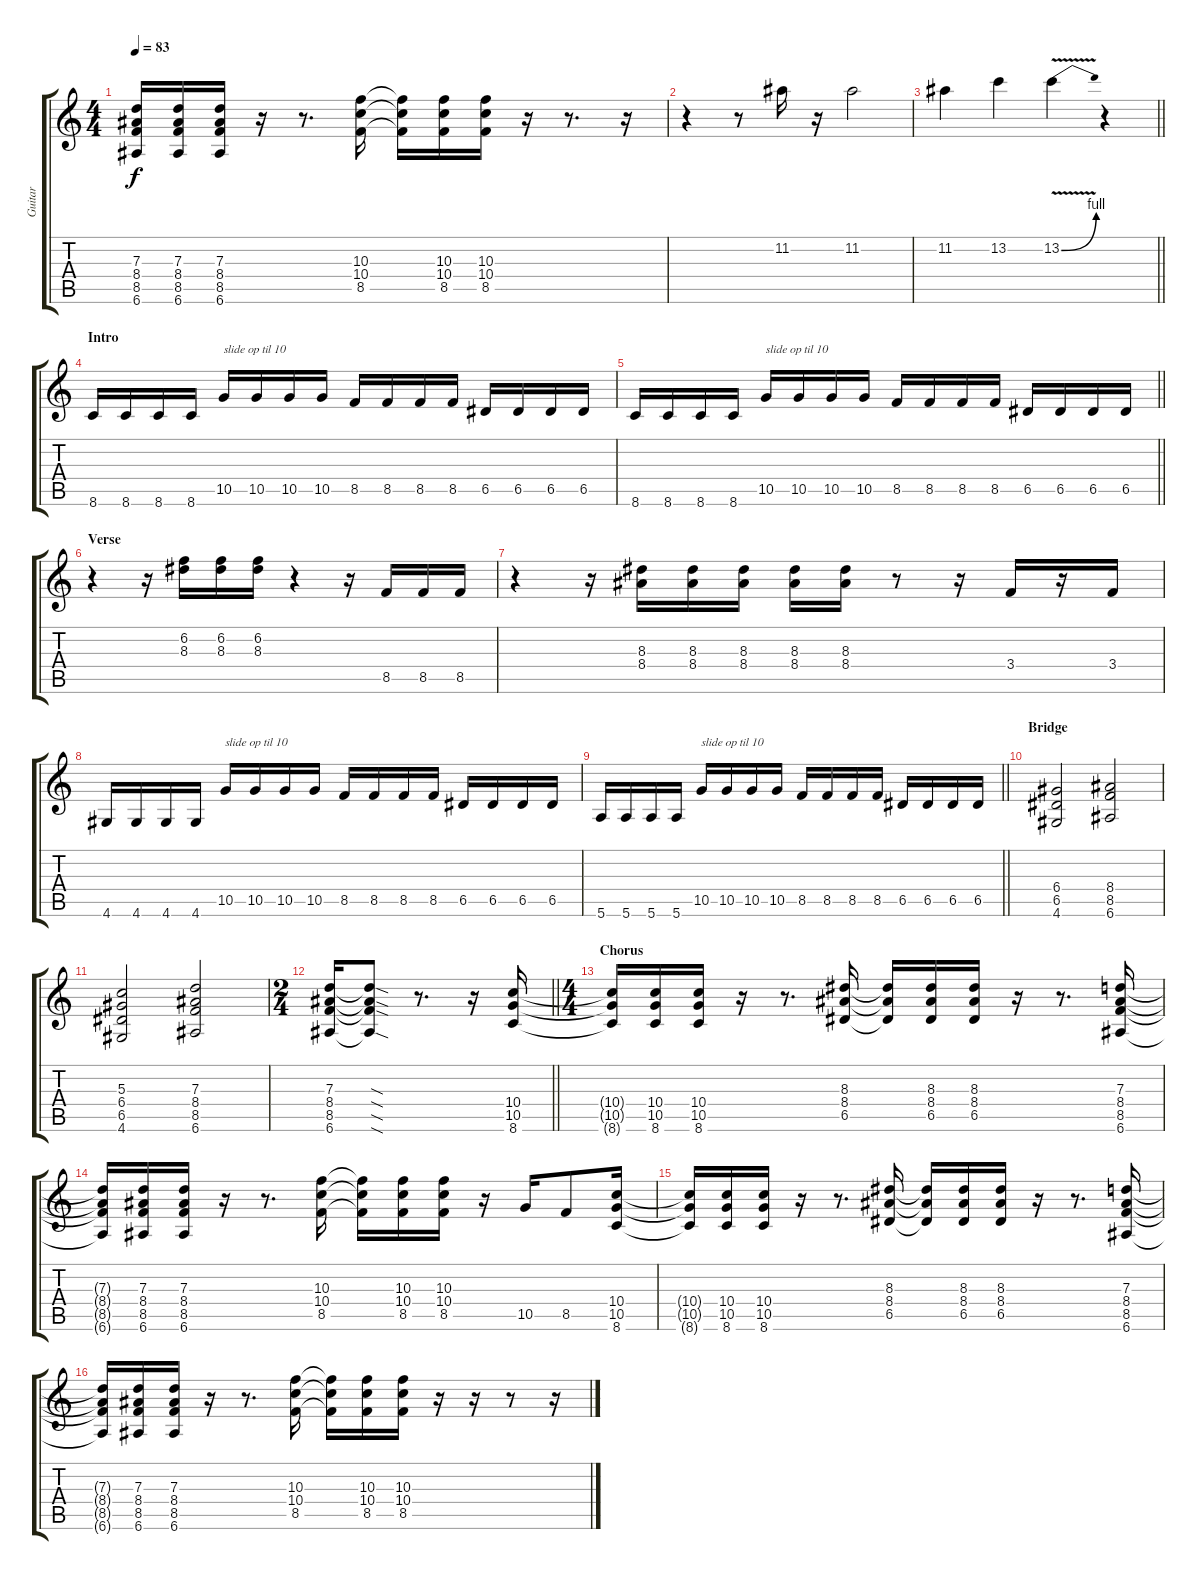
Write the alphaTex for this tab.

\track ("Guitar" "Guitar") {instrument overdrivenguitar}
\staff {score tabs}
\tuning (E4 B3 G3 D3 A2 E2) {hide}
\ts (4 4)
\tempo 83
\clef g2
\ks c
(7.3{t} 8.4{t} 8.5{t} 6.6{t}).16{dy f} (7.3 8.4 8.5 6.6).16 (7.3 8.4 8.5 6.6).16 r.16 r.8{d} (10.3 10.4 8.5).16 (10.3{t} 10.4{t} 8.5{t}).16 (10.3 10.4 8.5).16 (10.3 10.4 8.5).16 r.16 r.8{d} r.16 |
r.4 r.8 11.2.16 r.16 11.2.2 |
\barLineRight lightlight
11.2.4 13.2.4 13.2{be (bend 0 0 60 4) v}.4 r.4 |
\section ("" "Intro")
8.6.16{volume 13 instrument overdrivenguitar} 8.6.16 8.6.16 8.6.16 10.5.16{txt "slide op til 10"} 10.5.16 10.5.16 10.5.16 8.5.16 8.5.16 8.5.16 8.5.16 6.5.16 6.5.16 6.5.16 6.5.16 |
\barLineRight lightlight
8.6.16 8.6.16 8.6.16 8.6.16 10.5.16{txt "slide op til 10"} 10.5.16 10.5.16 10.5.16 8.5.16 8.5.16 8.5.16 8.5.16 6.5.16 6.5.16 6.5.16 6.5.16 |
\section ("" "Verse")
r.4 r.16 (6.2 8.3).16 (6.2 8.3).16 (6.2 8.3).16 r.4 r.16 8.5.16 8.5.16 8.5.16 |
r.4 r.16 (8.3 8.4).16 (8.3 8.4).16 (8.3 8.4).16 (8.3 8.4).16 (8.3 8.4).16 r.8 r.16 3.4.16 r.16 3.4.16 |
4.6.16 4.6.16 4.6.16 4.6.16 10.5.16{txt "slide op til 10"} 10.5.16 10.5.16 10.5.16 8.5.16 8.5.16 8.5.16 8.5.16 6.5.16 6.5.16 6.5.16 6.5.16 |
\barLineRight lightlight
5.6.16 5.6.16 5.6.16 5.6.16 10.5.16{txt "slide op til 10"} 10.5.16 10.5.16 10.5.16 8.5.16 8.5.16 8.5.16 8.5.16 6.5.16 6.5.16 6.5.16 6.5.16 |
\section ("" "Bridge")
(6.4 6.5 4.6).2{volume 11 instrument distortionguitar} (8.4 8.5 6.6).2 |
(5.3 6.4 6.5 4.6).2 (7.3 8.4 8.5 6.6).2 |
\ts (2 4)
\barLineRight lightlight
(7.3 8.4 8.5 6.6).16 (7.3{sod t} 8.4{sod t} 8.5{sod t} 6.6{sod t}).8 r.8{d} r.16 (10.4 10.5 8.6).16 |
\ts (4 4)
\section ("" "Chorus")
(10.4{t} 10.5{t} 8.6{t}).16 (10.4 10.5 8.6).16 (10.4 10.5 8.6).16 r.16 r.8{d} (8.3 8.4 6.5).16 (8.3{t} 8.4{t} 6.5{t}).16 (8.3 8.4 6.5).16 (8.3 8.4 6.5).16 r.16 r.8{d} (7.3 8.4 8.5 6.6).16 |
(7.3{t} 8.4{t} 8.5{t} 6.6{t}).16 (7.3 8.4 8.5 6.6).16 (7.3 8.4 8.5 6.6).16 r.16 r.8{d} (10.3 10.4 8.5).16 (10.3{t} 10.4{t} 8.5{t}).16 (10.3 10.4 8.5).16 (10.3 10.4 8.5).16 r.16 10.5.16 8.5.8 (10.4 10.5 8.6).16 |
(10.4{t} 10.5{t} 8.6{t}).16 (10.4 10.5 8.6).16 (10.4 10.5 8.6).16 r.16 r.8{d} (8.3 8.4 6.5).16 (8.3{t} 8.4{t} 6.5{t}).16 (8.3 8.4 6.5).16 (8.3 8.4 6.5).16 r.16 r.8{d} (7.3 8.4 8.5 6.6).16 |
(7.3{t} 8.4{t} 8.5{t} 6.6{t}).16 (7.3 8.4 8.5 6.6).16 (7.3 8.4 8.5 6.6).16 r.16 r.8{d} (10.3 10.4 8.5).16 (10.3{t} 10.4{t} 8.5{t}).16 (10.3 10.4 8.5).16 (10.3 10.4 8.5).16 r.16 r.16 r.8 r.16
